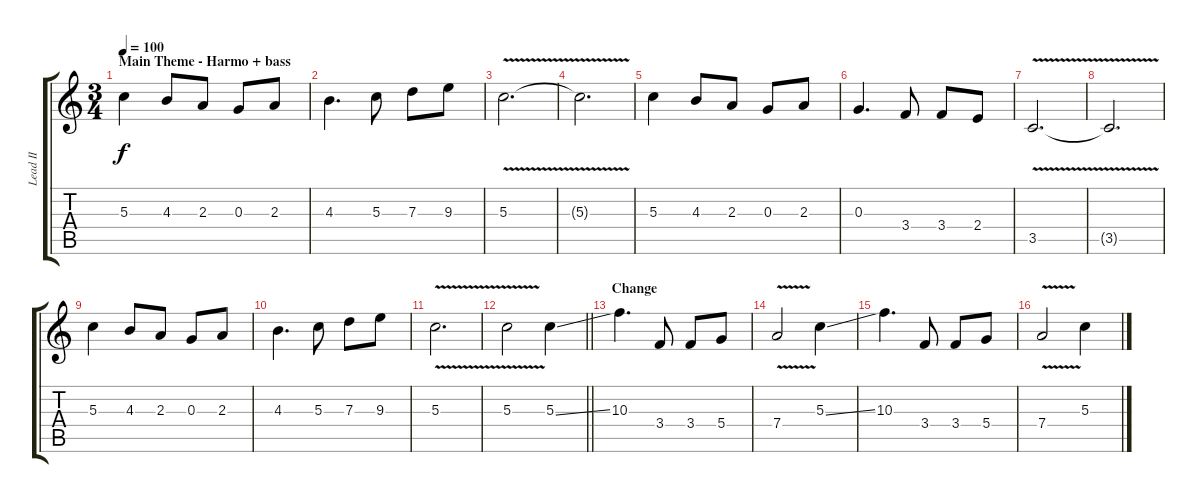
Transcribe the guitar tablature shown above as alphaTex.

\track ("Lead II" "Lead II") {instrument distortionguitar}
\staff {score tabs}
\tuning (E4 B3 G3 D3 A2 E2) {hide}
\ts (3 4)
\section ("" "Main Theme - Harmo + bass")
\tempo 100
\clef g2
\ks c
5.3.4{dy f} 4.3.8 2.3.8 0.3.8 2.3.8 |
4.3.4{d} 5.3.8 7.3.8 9.3.8 |
5.3{v}.2{d} |
5.3{t}.2{d} |
5.3.4 4.3.8 2.3.8 0.3.8 2.3.8 |
0.3.4{d} 3.4.8 3.4.8 2.4.8 |
3.5{v}.2{d} |
3.5{t}.2{d} |
5.3.4 4.3.8 2.3.8 0.3.8 2.3.8 |
4.3.4{d} 5.3.8 7.3.8 9.3.8 |
5.3{v}.2{d} |
\barLineRight lightlight
5.3{v}.2 5.3{ss}.4 |
\section ("" "Change")
10.3.4{d} 3.4.8 3.4.8 5.4.8 |
7.4{v}.2 5.3{ss}.4 |
10.3.4{d} 3.4.8 3.4.8 5.4.8 |
7.4{v}.2 5.3{ss}.4
